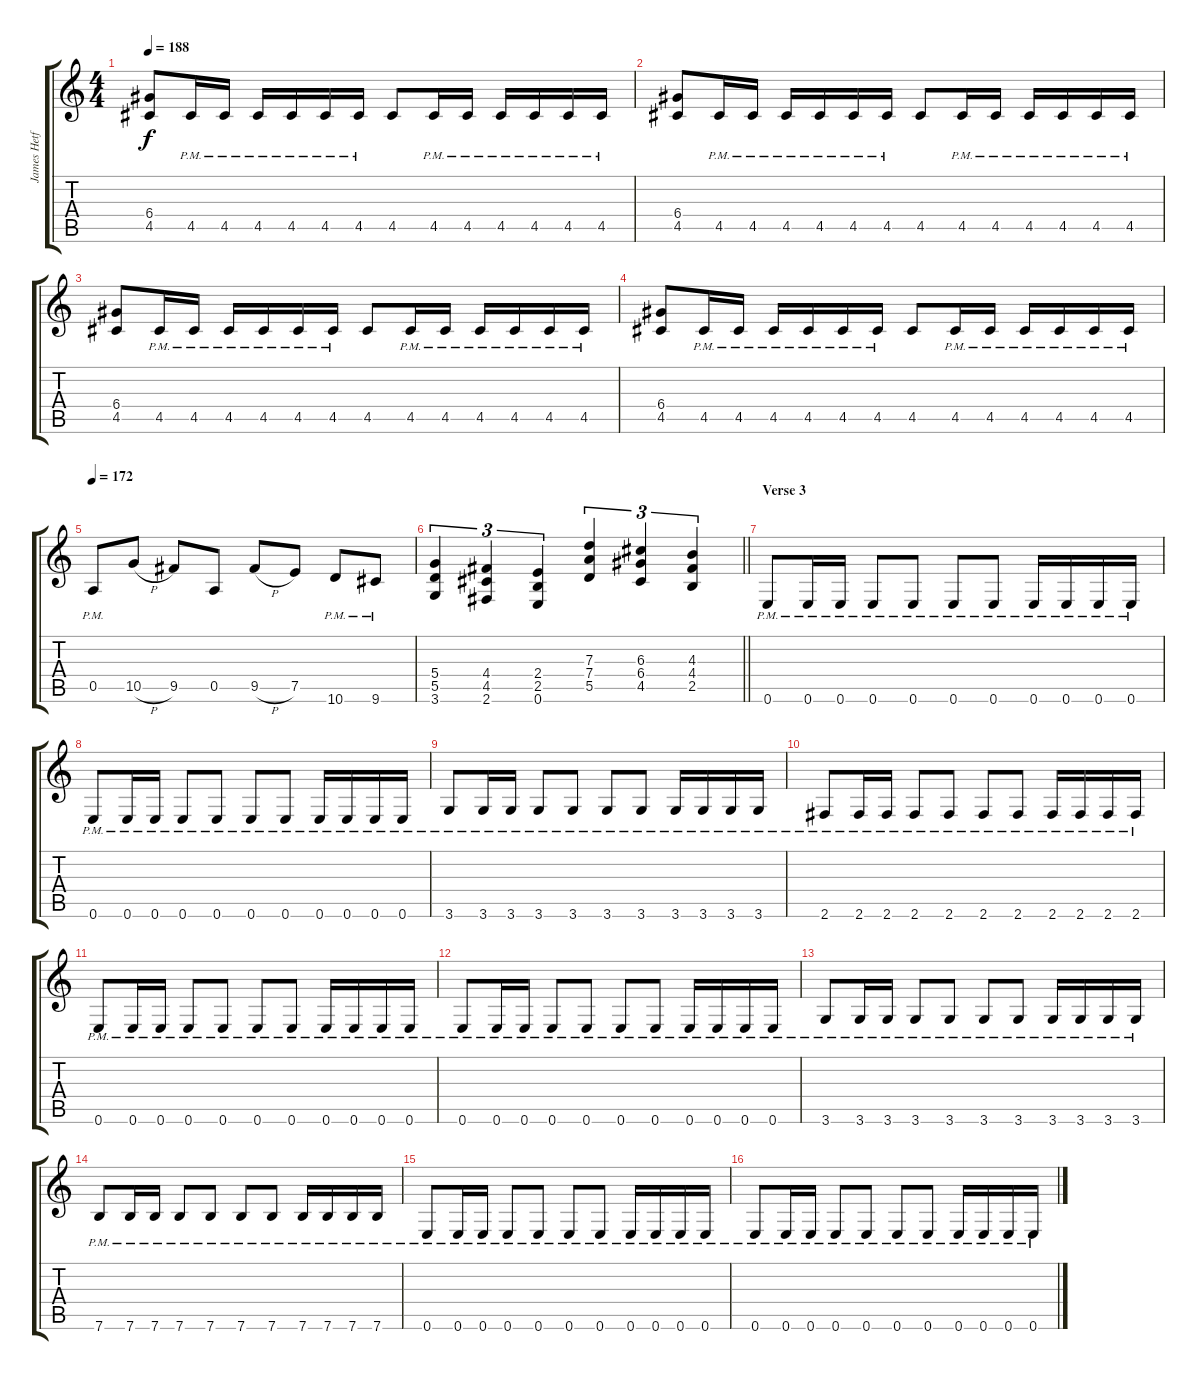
\track ("James Hetfield Rhythm" "James Hetf") {instrument distortionguitar}
\staff {score tabs}
\tuning (E4 B3 G3 D3 A2 E2) {hide}
\ts (4 4)
\tempo 188
\clef g2
\ks c
(6.4 4.5).8{dy f} 4.5{pm}.16 4.5{pm}.16 4.5{pm}.16 4.5{pm}.16 4.5{pm}.16 4.5{pm}.16 4.5.8 4.5{pm}.16 4.5{pm}.16 4.5{pm}.16 4.5{pm}.16 4.5{pm}.16 4.5{pm}.16 |
(6.4 4.5).8 4.5{pm}.16 4.5{pm}.16 4.5{pm}.16 4.5{pm}.16 4.5{pm}.16 4.5{pm}.16 4.5.8 4.5{pm}.16 4.5{pm}.16 4.5{pm}.16 4.5{pm}.16 4.5{pm}.16 4.5{pm}.16 |
(6.4 4.5).8 4.5{pm}.16 4.5{pm}.16 4.5{pm}.16 4.5{pm}.16 4.5{pm}.16 4.5{pm}.16 4.5.8 4.5{pm}.16 4.5{pm}.16 4.5{pm}.16 4.5{pm}.16 4.5{pm}.16 4.5{pm}.16 |
(6.4 4.5).8 4.5{pm}.16 4.5{pm}.16 4.5{pm}.16 4.5{pm}.16 4.5{pm}.16 4.5{pm}.16 4.5.8 4.5{pm}.16 4.5{pm}.16 4.5{pm}.16 4.5{pm}.16 4.5{pm}.16 4.5{pm}.16 |
\tempo 172
0.5{pm}.8 10.5{h}.8 9.5.8 0.5.8 9.5{h}.8 7.5.8 10.6{pm}.8 9.6{pm}.8 |
\barLineRight lightlight
(5.4 5.5 3.6).4{tu (3 2)} (4.4 4.5 2.6).4{tu (3 2)} (2.4 2.5 0.6).4{tu (3 2)} (7.3 7.4 5.5).4{tu (3 2)} (6.3 6.4 4.5).4{tu (3 2)} (4.3 4.4 2.5).4{tu (3 2)} |
\section ("" "Verse 3")
0.6{pm}.8 0.6{pm}.16 0.6{pm}.16 0.6{pm}.8 0.6{pm}.8 0.6{pm}.8 0.6{pm}.8 0.6{pm}.16 0.6{pm}.16 0.6{pm}.16 0.6{pm}.16 |
0.6{pm}.8 0.6{pm}.16 0.6{pm}.16 0.6{pm}.8 0.6{pm}.8 0.6{pm}.8 0.6{pm}.8 0.6{pm}.16 0.6{pm}.16 0.6{pm}.16 0.6{pm}.16 |
3.6{pm}.8 3.6{pm}.16 3.6{pm}.16 3.6{pm}.8 3.6{pm}.8 3.6{pm}.8 3.6{pm}.8 3.6{pm}.16 3.6{pm}.16 3.6{pm}.16 3.6{pm}.16 |
2.6{pm}.8 2.6{pm}.16 2.6{pm}.16 2.6{pm}.8 2.6{pm}.8 2.6{pm}.8 2.6{pm}.8 2.6{pm}.16 2.6{pm}.16 2.6{pm}.16 2.6{pm}.16 |
0.6{pm}.8 0.6{pm}.16 0.6{pm}.16 0.6{pm}.8 0.6{pm}.8 0.6{pm}.8 0.6{pm}.8 0.6{pm}.16 0.6{pm}.16 0.6{pm}.16 0.6{pm}.16 |
0.6{pm}.8 0.6{pm}.16 0.6{pm}.16 0.6{pm}.8 0.6{pm}.8 0.6{pm}.8 0.6{pm}.8 0.6{pm}.16 0.6{pm}.16 0.6{pm}.16 0.6{pm}.16 |
3.6{pm}.8 3.6{pm}.16 3.6{pm}.16 3.6{pm}.8 3.6{pm}.8 3.6{pm}.8 3.6{pm}.8 3.6{pm}.16 3.6{pm}.16 3.6{pm}.16 3.6{pm}.16 |
7.6{pm}.8 7.6{pm}.16 7.6{pm}.16 7.6{pm}.8 7.6{pm}.8 7.6{pm}.8 7.6{pm}.8 7.6{pm}.16 7.6{pm}.16 7.6{pm}.16 7.6{pm}.16 |
0.6{pm}.8 0.6{pm}.16 0.6{pm}.16 0.6{pm}.8 0.6{pm}.8 0.6{pm}.8 0.6{pm}.8 0.6{pm}.16 0.6{pm}.16 0.6{pm}.16 0.6{pm}.16 |
0.6{pm}.8 0.6{pm}.16 0.6{pm}.16 0.6{pm}.8 0.6{pm}.8 0.6{pm}.8 0.6{pm}.8 0.6{pm}.16 0.6{pm}.16 0.6{pm}.16 0.6{pm}.16
